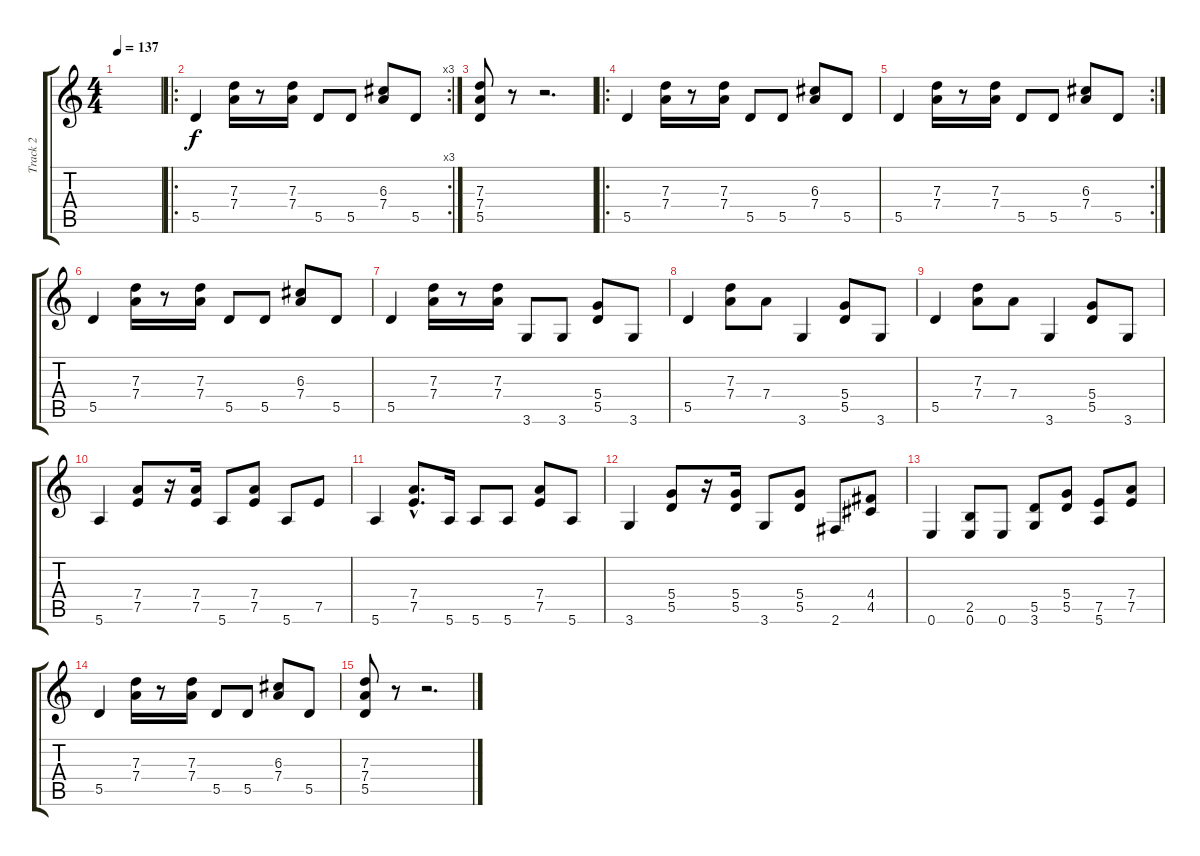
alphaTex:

\track ("Track 2" "Track 2") {instrument distortionguitar}
\staff {score tabs}
\tuning (E4 B3 G3 D3 A2 E2) {hide}
\ts (4 4)
\tempo 137
\clef g2
\ks c
|
\ro
\rc 3
5.5.4 (7.3 7.4).16 r.8 (7.3 7.4).16 5.5.8 5.5.8 (6.3 7.4).8 5.5.8 |
(7.3 7.4 5.5).8 r.8 r.2{d} |
\ro
5.5.4 (7.3 7.4).16 r.8 (7.3 7.4).16 5.5.8 5.5.8 (6.3 7.4).8 5.5.8 |
\rc 2
5.5.4 (7.3 7.4).16 r.8 (7.3 7.4).16 5.5.8 5.5.8 (6.3 7.4).8 5.5.8 |
5.5.4 (7.3 7.4).16 r.8 (7.3 7.4).16 5.5.8 5.5.8 (6.3 7.4).8 5.5.8 |
5.5.4 (7.3 7.4).16 r.8 (7.3 7.4).16 3.6.8 3.6.8 (5.4 5.5).8 3.6.8 |
5.5.4 (7.3 7.4).8 7.4.8 3.6.4 (5.4 5.5).8 3.6.8 |
5.5.4 (7.3 7.4).8 7.4.8 3.6.4 (5.4 5.5).8 3.6.8 |
5.6.4 (7.4 7.5).8 r.16 (7.4 7.5).16 5.6.8 (7.4 7.5).8 5.6.8 7.5.8 |
5.6.4 (7.4{hac} 7.5{hac}).8{d} 5.6.16 5.6.8 5.6.8 (7.4 7.5).8 5.6.8 |
3.6.4 (5.4 5.5).8 r.16 (5.4 5.5).16 3.6.8 (5.4 5.5).8 2.6.8 (4.4 4.5).8 |
0.6.4 (2.5 0.6).8 0.6.8 (5.5 3.6).8 (5.4 5.5).8 (7.5 5.6).8 (7.4 7.5).8 |
5.5.4 (7.3 7.4).16 r.8 (7.3 7.4).16 5.5.8 5.5.8 (6.3 7.4).8 5.5.8 |
(7.3 7.4 5.5).8 r.8 r.2{d}
